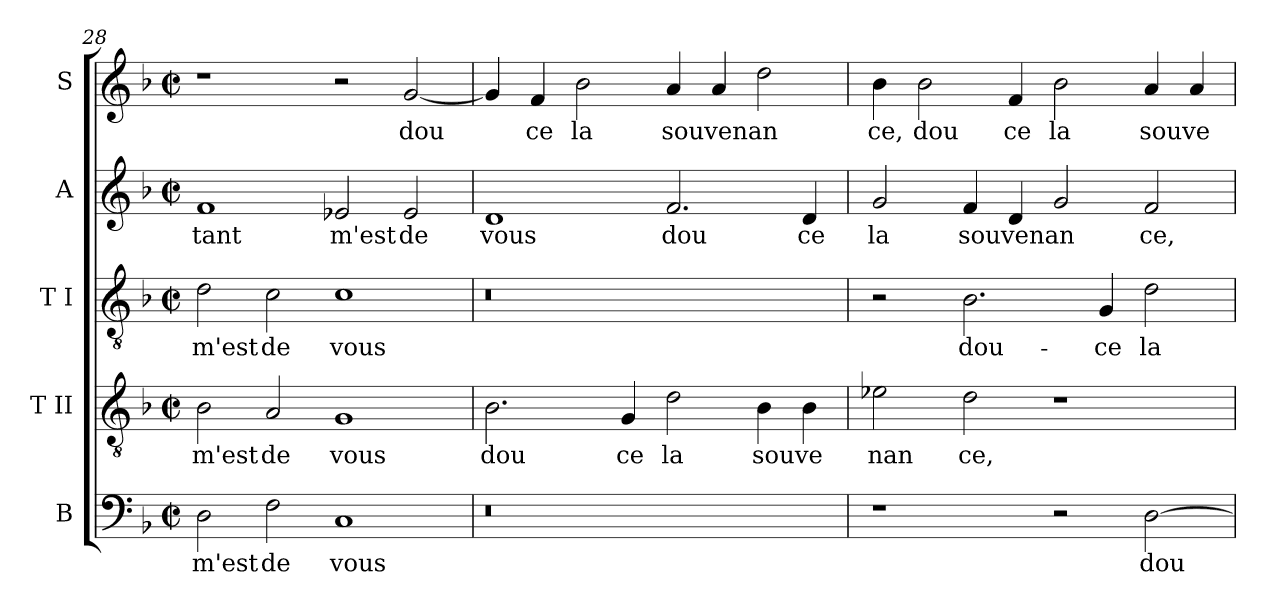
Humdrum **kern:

**kern	**text	**kern	**text	**kern	**text	**kern	**text	**kern	**text
*part5	*part5	*part4	*part4	*part3	*part3	*part2	*part2	*part1	*part1
*staff5	*staff5	*staff4	*staff4	*staff3	*staff3	*staff2	*staff2	*staff1	*staff1
*I"B	*	*I"T II	*	*I"T I	*	*I"A	*	*I"S	*
*clefF4	*	*clefGv2	*	*clefGv2	*	*clefG2	*	*clefG2	*
*k[b-]	*	*k[b-]	*	*k[b-]	*	*k[b-]	*	*k[b-]	*
*F:	*	*F:	*	*F:	*	*F:	*	*F:	*
*M2/2	*	*M2/2	*	*M2/2	*	*M2/2	*	*M2/2	*
*met(c|)	*	*met(c|)	*	*met(c|)	*	*met(c|)	*	*met(c|)	*
=28	=28	=28	=28	=28	=28	=28	=28	=28	=28
!	!LO:LY:b:cj	!	!LO:LY:b:cj	!	!LO:LY:b:cj	!	!LO:LY:b:cj	!	!
2D\	m'est	2B-\	m'est	2d\	m'est	1f	tant	1r	.
!	!LO:LY:b:cj	!	!LO:LY:b:cj	!	!LO:LY:b:cj	!	!	!	!
2F\	de	2A/	de	2c\	de	.	.	.	.
!	!LO:LY:b:cj	!	!LO:LY:b:cj	!	!LO:LY:b:cj	!	!LO:LY:b:cj	!	!
1C	vous	1G	vous	1c	vous	2e-X/	m'est	2r	.
!	!	!	!	!	!	!	!LO:LY:b:cj	!	!LO:LY:b
.	.	.	.	.	.	2e-/	de	[<2g/	dou
=29	=29	=29	=29	=29	=29	=29	=29	=29	=29
!	!	!	!LO:LY:b:cj	!	!	!	!LO:LY:b:cj	!	!
0r	.	2.B-\	dou	0r	.	1d	vous	4g/]	.
!	!	!	!	!	!	!	!	!	!LO:LY:b:cj
.	.	.	.	.	.	.	.	4f/	ce
!	!	!	!	!	!	!	!	!	!LO:LY:b:cj
.	.	.	.	.	.	.	.	2b-\	la
!	!	!	!LO:LY:b:cj	!	!	!	!	!	!
.	.	4G/	ce	.	.	.	.	.	.
!	!	!	!LO:LY:b:cj	!	!	!	!LO:LY:b:cj	!	!LO:LY:b
.	.	2d\	la	.	.	2.f/	dou	4a/	souvenan
.	.	.	.	.	.	.	.	4a/	.
!	!	!	!LO:LY:b:cj	!	!	!	!	!	!
.	.	4B-\	souve	.	.	.	.	2dd\	.
!	!	!	!	!	!	!	!LO:LY:b:cj	!	!
.	.	4B-\	.	.	.	4d/	ce	.	.
=30	=30	=30	=30	=30	=30	=30	=30	=30	=30
!	!	!	!LO:LY:b:cj	!	!	!	!LO:LY:b:cj	!	!LO:LY:b:cj
1r	.	2e-\	nan	2r	.	2g/	la	4b-\	ce,
!	!	!	!	!	!	!	!	!	!LO:LY:b:cj
.	.	.	.	.	.	.	.	2b-\	dou
!	!	!	!LO:LY:b:cj	!	!LO:LY:b:cj	!	!LO:LY:b	!	!
.	.	2d\	ce,	2.B-\	dou-	4f/	souvenan	.	.
!	!	!	!	!	!	!	!	!	!LO:LY:b:cj
.	.	.	.	.	.	4d/	.	4f/	ce
!	!	!	!	!	!	!	!	!	!LO:LY:b:cj
2r	.	1r	.	.	.	2g/	.	2b-\	la
!	!	!	!	!	!LO:LY:b:cj	!	!	!	!
.	.	.	.	4G/	-ce	.	.	.	.
!	!LO:LY:b	!	!	!	!LO:LY:b:cj	!	!LO:LY:b:cj	!	!LO:LY:b:cj
[>2D\	dou	.	.	2d\	la	2f/	ce,	4a/	souve
.	.	.	.	.	.	.	.	4a/	.
=	=	=	=	=	=	=	=	=	=
*-	*-	*-	*-	*-	*-	*-	*-	*-	*-
